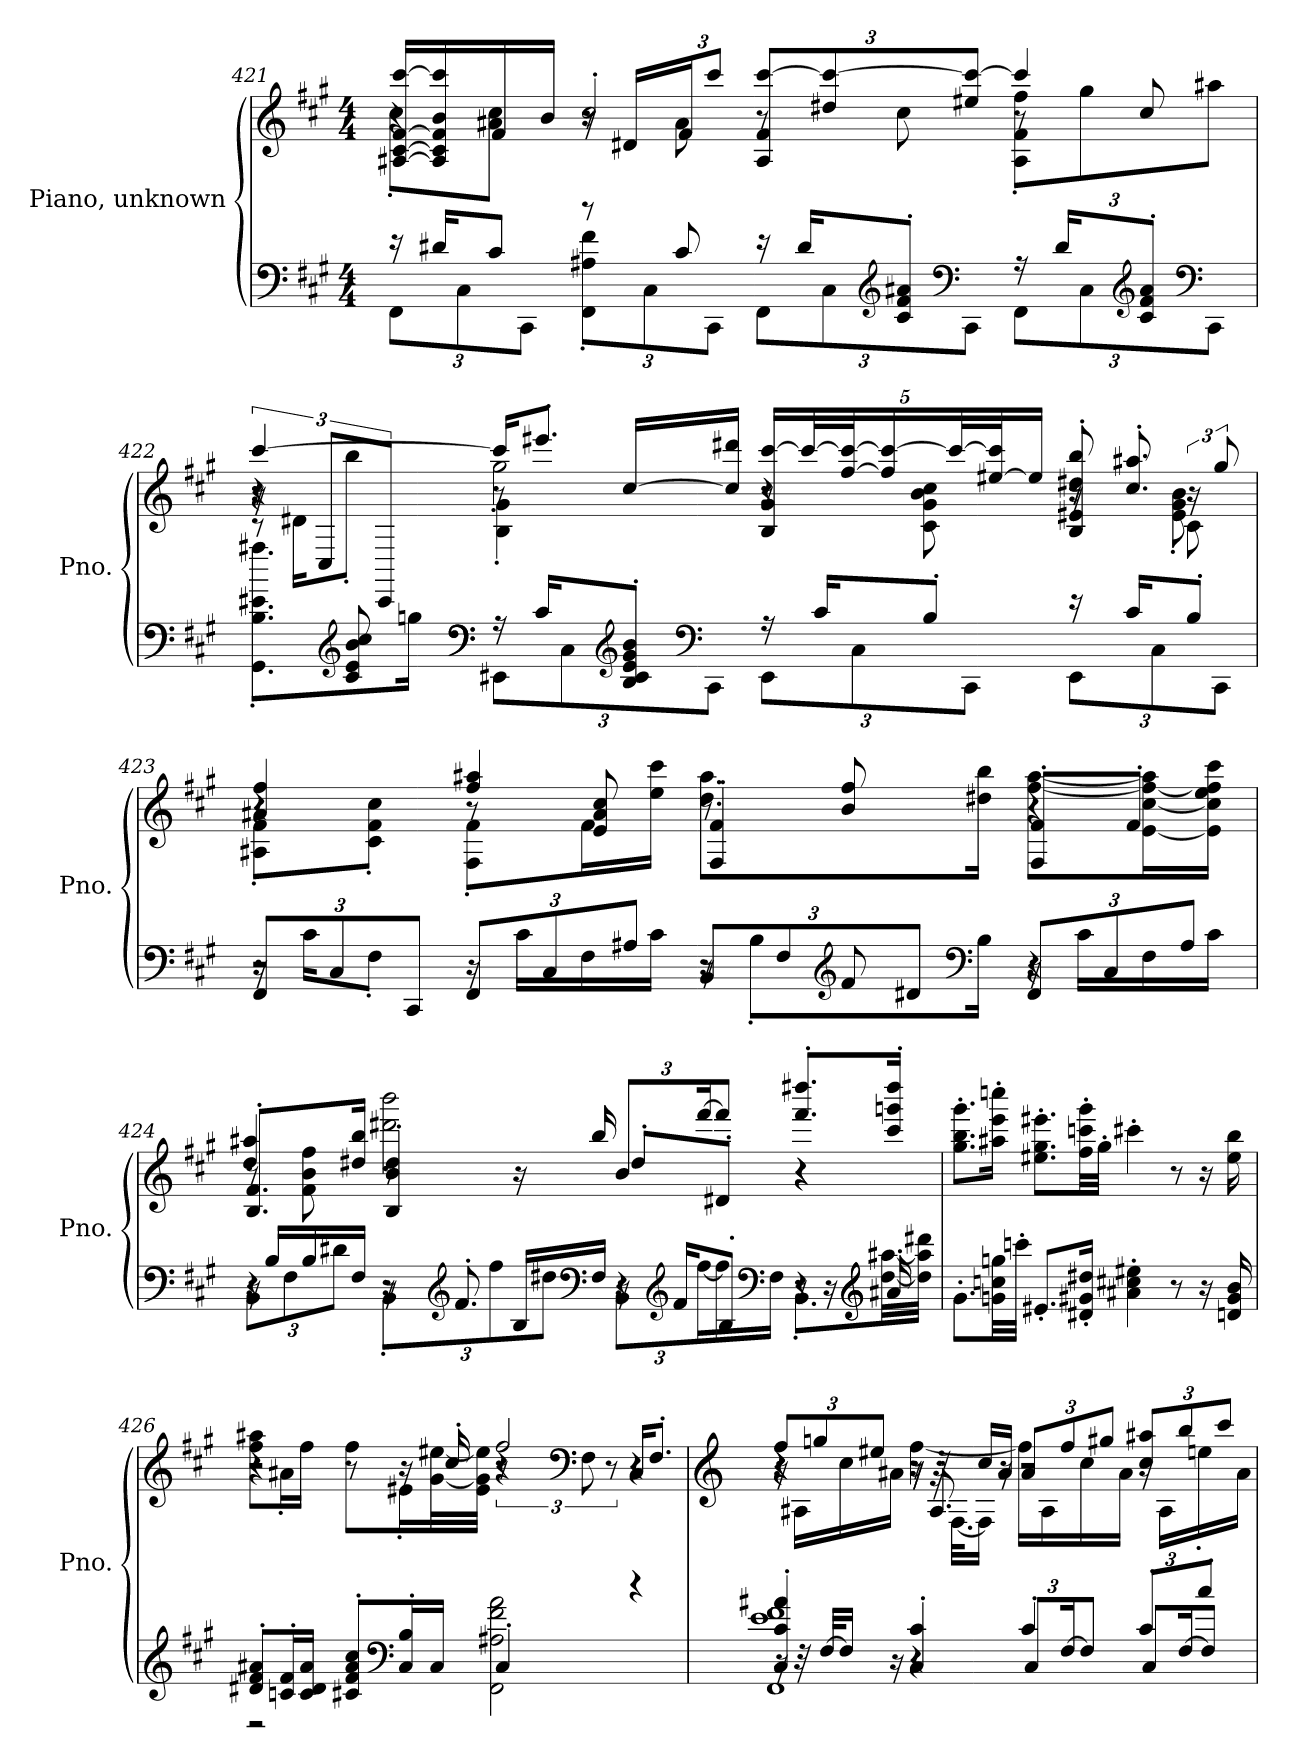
**kern	**kern
*part1	*part1
*staff2	*staff1
*I"Piano, unknown	*
*I'Pno.	*
!!LO:LB:g=z
*clefF4	*clefG2
*k[f#c#g#]	*k[f#c#g#]
*M4/4	*M4/4
=421	=421
*^	*
*	*Xbrackettup	*
*	*	*^
*	*	*	*^
16r	12FF#\L	4r	8cc#'\L	[16A#X/ [16c#/ [16f#/ [16ccc#/LL
16d#X/KL	.	.	.	16A#/] 16c#/] 16f#/] 16b/ 16ccc#/]
.	12C#\	.	.	.
8c#/J	.	.	8a#X\ 8cc#\J	16f#/
.	12CC#\J	.	.	.
.	.	.	.	16b/JJ
8r	12FF#\' 12A#X\' 12f#\'L	2cc#'/	8r	16r
.	.	.	.	16d#X/LL
.	12C#\	.	.	.
*	*	*	*	*Xbrackettup
8c#/	.	.	8a#\	24f#/J
.	12CC#\J	.	.	12ccc#/J
16r	12FF#\L	.	8r	12A#/ 12f#/ [12ccc#/L
16d#/KL	.	.	.	.
.	12C#\	.	.	12dd#X/ 12ccc#/_
*clefG2	*	*	*	*
8c#/' 8f#/' 8a#X/'J	.	.	8cc#\	.
*clefF4	*	*	*	*
.	12CC#\J	.	.	12ee#X/ 12ccc#/_J
16r	12FF#\L	8r	12A#\' 12f#\' 12ff#\'L	4ccc#/]
16d#/KL	.	.	.	.
.	12C#\	.	12gg#\	.
*clefG2	*	*	*	*
8c#/' 8f#/' 8a#/'J	.	8cc#/	.	.
*clefF4	*	*	*	*
.	12CC#\J	.	12aa#X\J	.
!!LO:LB:g=z
=422	=422	=422	=422	=422
*	*	*	*	*brackettup
*	*	*	*	*^
8r	8.GG#\' 8.B\' 8.e#X\' 8.aa#X\'L	[4ccc#/	4r	12r	16r
.	.	.	.	.	16d#X\KL
.	.	.	.	12C#/L	.
*clefG2	*	*	*	*	*
8c#/ 8e#/ 8b/ 8cc#/	.	.	.	.	8bb'\J
.	.	.	.	12CC#/J	.
.	16ggn\Jk	.	.	.	.
*clefF4	*	*	*	*	*
16r	12EE#X\L	16ccc#/KL]	2gg#'\	8r	4B\' 4g#\'
16c#/KL	.	8.eee#X'/J	.	.	.
.	12C#\	.	.	.	.
*clefG2	*	*	*	*	*
8B/' 8c#/' 8e#/' 8g#/' 8b/'J	.	.	.	[16cc#/LL	.
*clefF4	*	*	*	*	*
.	12CC#\J	.	.	.	.
.	.	.	.	16cc#/] 16ddd#X/JJ	.
*	*	*	*	*Xbrackettup	*
16r	12EE#\L	4r	.	20B/ 20g#/ [20ccc#/LL	8r
.	.	.	.	40ccc#/L_	.
16c#/KL	.	.	.	.	.
.	.	.	.	[40ff#/ 40ccc#/_J	.
.	12C#\	.	.	.	.
.	.	.	.	20ff#/] 20ccc#/_	.
8B'/J	.	.	.	.	8c#\ 8g#\ 8b\ 8cc#\
.	.	.	.	40ccc#/L_	.
.	12CC#\J	.	.	.	.
.	.	.	.	[40ee#X/ 40ccc#/]J	.
.	.	.	.	20ee#/JJ]	.
16r	12EE#\L	16r	8r	8B/' 8e#X/' 8dd#X/' 8bb/'	8r
16c#/KL	.	8.cc#/' 8.aa#X/'	.	.	.
.	12C#\	.	.	.	.
*	*	*	*	*brackettup	*
8B'/J	.	.	8c#\	24r	8e#\' 8g#\' 8b\'
.	12CC#\J	.	.	12gg#/	.
*	*	*	*	*v	*v
!!LO:PB:g=z
=423	=423	=423	=423	=423
*	*^	*	*	*
2r	16r	12FF#/L	4a#X/ 4ff#/	8A#X\' 8f#\'L	4r
.	16c#\KL	.	.	.	.
.	.	12C#/	.	.	.
.	8F#'\J	.	.	8c#\' 8f#\' 8cc#\'J	.
.	.	12CC#/J	.	.	.
.	16r	12FF#/L	4ff#/ 4aa#X/	8F#\' 8f#\'L	8r
.	16c#\LL	.	.	.	.
.	.	12C#/	.	.	.
.	16F#\	.	.	16f#\L	8e/ 8a#/ 8cc#/
.	.	12A#X/J	.	.	.
.	16c#\JJ	.	.	16ee\ 16ccc#\JJ	.
8r	16r	12BB/L	8r	8.dd\ 8.aa#\L	4F#/' 4f#/'
.	8B'\L	.	.	.	.
.	.	12F#/	.	.	.
*clefG2	*	*	*	*	*
8f#/	.	.	8b/ 8ff#/	.	.
.	.	12d#X/J	.	.	.
*clefF4	*	*	*	*	*
.	16B\Jk	.	.	16dd#X\ 16bb\Jk	.
4r	16r	12FF#/L	4r	[8ff#\ [8aa#\L	8F#/' 8f#/'L
.	16c#\LL	.	.	.	.
.	.	12C#/	.	.	.
.	16F#\	.	.	[16e\ [16cc#\ 16ff#\_ 16aa#\]L	8f#'/J
.	.	12A#/J	.	.	.
.	16c#\JJ	.	.	16e\] 16cc#\] 16ee\ 16ff#\] 16ccc#\JJ	.
!!LO:LB:g=z	!!	!!
=424	=424	=424	=424	=424	=424
4r	12BB\L	16r	8.B/' 8.f#/'L	8r	4dd/ 4aa#X/
.	.	16B/LL	.	.	.
.	12F#\	.	.	.	.
.	.	16B/	.	8f#\ 8b\ 8ff#\	.
.	12d#X\J	.	.	.	.
.	.	16F#/JJ	16dd#X/ 16bb/Jk	.	.
16r	12BB'\L	8r	8r	2ddd#X\ 2bbb\	4B/' 4b/' 4dd#/'
*clefG2	*	*	*	*	*
8.f#'/	.	.	.	.	.
.	12ff#\	.	.	.	.
.	.	16B/LL	16r	.	.
.	12dd#X\J	.	.	.	.
*clefF4	*	*	*	*	*
.	.	16F#/JJ	16bb/	.	.
*	*	*	*Xbrackettup	*	*
4r	12BB\L	16r	12b/L	.	8dd#'/L
*clefG2	*	*	*	*	*
.	.	16f#/KL	.	.	.
.	[24ff#\L	.	[24fff#/K	.	.
.	16ff#\]	8B'/J	8fff#/J]	.	8d#X'/J
*clefF4	*	*	*	*	*
.	16F#\JJ	.	.	.	.
8r	8.BB'\L	4r	8.fff#/' 8.dddd#X/'L	4r	4r
16r	.	.	.	.	.
*clefG2	*	*	*	*	*
16a#X'/	[32dd#\ [32aa#X\LL	.	16ccc#/' 16gggn/' 16dddd#/'Jk	.	.
.	32dd#\] 32aa#\] 32ddd#X\JJJ	.	.	.	.
*v	*v	*v	*	*	*
*	*v	*v	*v
!!LO:LB:g=z
=425	=425
8.g#'\L	8.gg#\' 8.bb\' 8.ggg#\'L
32gn\ 32ccn\ 32ggn\LL	16aa#X\' 16eee\' 16ccccn\'Jk
32cccn'\JJJ	.
8.e#X'/L	8.ee#X\' 8.gg#\' 8.eee#X\'L
16d#X/' 16g#X/' 16dd#X/'Jk	32ff#\' 32cccn\' 32ggg#\'LL
.	32gg#'\JJJ
4a#X\' 4cc#X\' 4ee#X\'	4ccc#X'\
8r	8r
16r	16r
16dn/ 16g#/ 16b/	16ee#\ 16bb\
=426	=426
*^	*^
*	*	*	*^
8d#X/' 8f#/' 8a#X/'L	2r	2r	8ff#\ 8aa#X\L	4r
16cn/' 16f#/'L	.	.	16a#X'\L	.
16c/ 16d#/ 16a#/JJ	.	.	16ff#\JJ	.
8c#X/' 8f#/' 8a#/' 8cc#/'L	.	.	8ff#\L	8r
*clefF4	*	*	*	*
16C#/' 16B/'L	.	.	16e#X'\L	16r
16C#/JJ	.	.	[32g#\ [32ee#X\L	16cc#'/
.	.	.	32e#\ 32g#\] 32ee#\]JJJ	.
*	*	*	*brackettup	*
4C#'/	2FF#\ 2A#X\ 2f#\ 2a#\	2ff#/	12r	4r
*	*	*clefF4	*	*
.	.	.	12F#\	.
.	.	.	12r	.
4r	.	.	4r	16C#/KL
.	.	.	.	8.F#'/J
*v	*v	*	*	*
*	*v	*v	*v
!!LO:LB:g=z
=427	=427
*	*clefG2
*^	*
*	*^	*
*	*	*	*Xbrackettup
*	*	*	*^
*	*	*	*	*^
*	*	*	*	*	*^
4C#/' 4c#/' 4a#X/'	1FF# 1e 1f#	16r	12ff#/L	16r	4r	4r
.	.	32r	.	16A#X\LL	.	.
.	.	.	12ggn/	.	.	.
.	.	[32F#/KLL	.	.	.	.
.	.	16F#/JJ]	.	16cc#\	.	.
.	.	.	12ee#X/J	.	.	.
.	.	16r	.	16a#X\JJ	.	.
4r	.	4C#/' 4c#/'	8r	[4ff#\	16r	16r
.	.	.	.	.	8.A#'/	64r
.	.	.	.	.	.	[32.F#\KLL
.	.	.	16cc#/LL	.	.	16F#\JJ]
.	.	.	16a#/JJ	.	.	16r
4c#'/	.	12C#/L	12a#/L	16ff#\LL]	2r	2r
.	.	.	.	16A#\	.	.
.	.	[24F#/K	12ff#/	.	.	.
.	.	8F#/J]	.	16cc#\	.	.
.	.	.	12gg#X/J	.	.	.
.	.	.	.	16a#\JJ	.	.
8c#'/L	.	12C#/L	12cc#/ 12aa#X/L	16r	.	.
.	.	.	.	16A#\LL	.	.
.	.	[24F#/K	12bb/	.	.	.
8cc#'/J	.	8F#/J]	.	16een'\	.	.
.	.	.	12ccc#/J	.	.	.
.	.	.	.	16a#\JJ	.	.
*v	*v	*v	*	*	*	*
*	*v	*v	*v	*v
=	=
*-	*-
